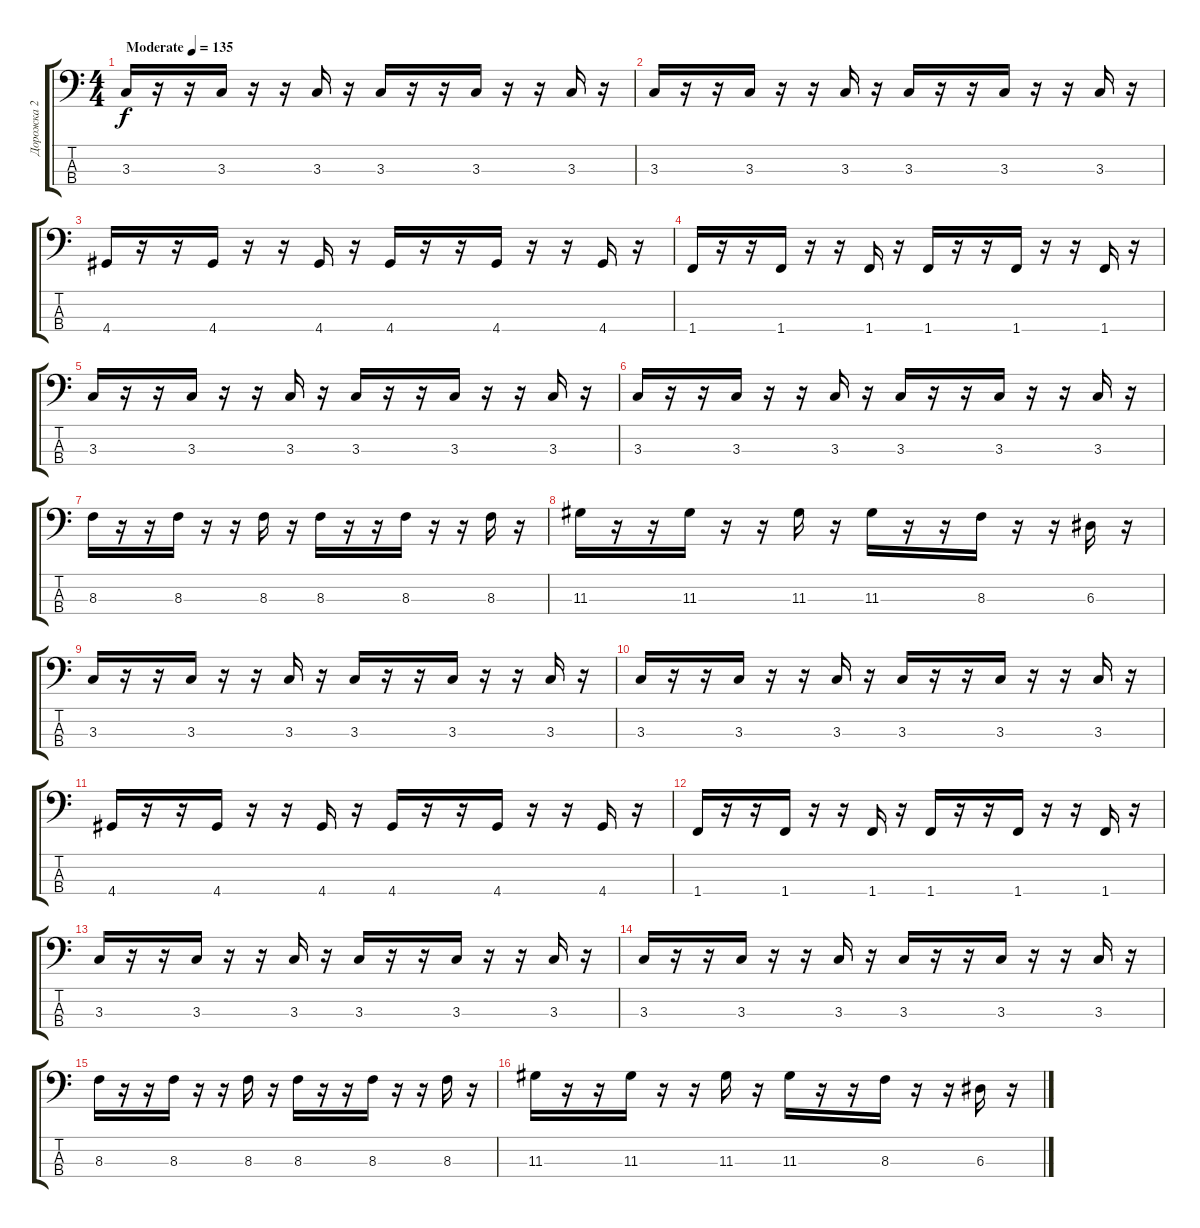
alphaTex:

\track ("Дорожка 2" "Дорожка 2") {instrument electricbassfinger}
\staff {score tabs}
\tuning (G2 D2 A1 E1) {hide}
\ts (4 4)
\tempo (135 "Moderate")
\clef f4
\ks c
3.3.16{dy f instrument electricbassfinger} r.16 r.16 3.3.16 r.16 r.16 3.3.16 r.16 3.3.16 r.16 r.16 3.3.16 r.16 r.16 3.3.16 r.16 |
3.3.16 r.16 r.16 3.3.16 r.16 r.16 3.3.16 r.16 3.3.16 r.16 r.16 3.3.16 r.16 r.16 3.3.16 r.16 |
4.4.16 r.16 r.16 4.4.16 r.16 r.16 4.4.16 r.16 4.4.16 r.16 r.16 4.4.16 r.16 r.16 4.4.16 r.16 |
1.4.16 r.16 r.16 1.4.16 r.16 r.16 1.4.16 r.16 1.4.16 r.16 r.16 1.4.16 r.16 r.16 1.4.16 r.16 |
3.3.16 r.16 r.16 3.3.16 r.16 r.16 3.3.16 r.16 3.3.16 r.16 r.16 3.3.16 r.16 r.16 3.3.16 r.16 |
3.3.16 r.16 r.16 3.3.16 r.16 r.16 3.3.16 r.16 3.3.16 r.16 r.16 3.3.16 r.16 r.16 3.3.16 r.16 |
8.3.16 r.16 r.16 8.3.16 r.16 r.16 8.3.16 r.16 8.3.16 r.16 r.16 8.3.16 r.16 r.16 8.3.16 r.16 |
11.3.16 r.16 r.16 11.3.16 r.16 r.16 11.3.16 r.16 11.3.16 r.16 r.16 8.3.16 r.16 r.16 6.3.16 r.16 |
3.3.16 r.16 r.16 3.3.16 r.16 r.16 3.3.16 r.16 3.3.16 r.16 r.16 3.3.16 r.16 r.16 3.3.16 r.16 |
3.3.16 r.16 r.16 3.3.16 r.16 r.16 3.3.16 r.16 3.3.16 r.16 r.16 3.3.16 r.16 r.16 3.3.16 r.16 |
4.4.16 r.16 r.16 4.4.16 r.16 r.16 4.4.16 r.16 4.4.16 r.16 r.16 4.4.16 r.16 r.16 4.4.16 r.16 |
1.4.16 r.16 r.16 1.4.16 r.16 r.16 1.4.16 r.16 1.4.16 r.16 r.16 1.4.16 r.16 r.16 1.4.16 r.16 |
3.3.16 r.16 r.16 3.3.16 r.16 r.16 3.3.16 r.16 3.3.16 r.16 r.16 3.3.16 r.16 r.16 3.3.16 r.16 |
3.3.16 r.16 r.16 3.3.16 r.16 r.16 3.3.16 r.16 3.3.16 r.16 r.16 3.3.16 r.16 r.16 3.3.16 r.16 |
8.3.16 r.16 r.16 8.3.16 r.16 r.16 8.3.16 r.16 8.3.16 r.16 r.16 8.3.16 r.16 r.16 8.3.16 r.16 |
11.3.16 r.16 r.16 11.3.16 r.16 r.16 11.3.16 r.16 11.3.16 r.16 r.16 8.3.16 r.16 r.16 6.3.16 r.16
